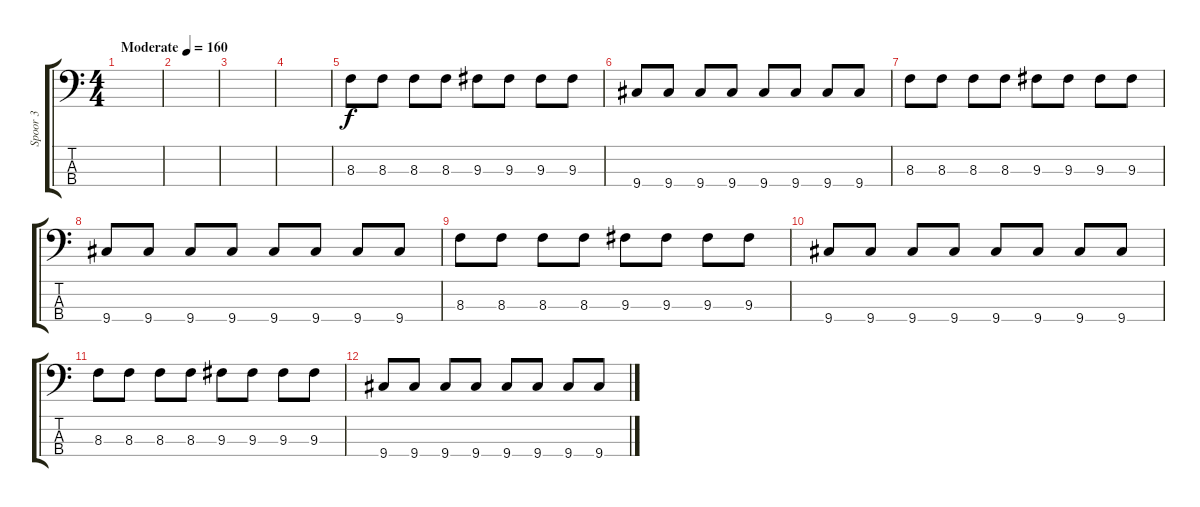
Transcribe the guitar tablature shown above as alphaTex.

\track ("Spoor 3" "Spoor 3") {instrument electricbassfinger}
\staff {score tabs}
\tuning (G2 D2 A1 E1) {hide}
\ts (4 4)
\tempo (160 "Moderate")
\clef f4
\ks c
|
|
|
|
8.3.8 8.3.8 8.3.8 8.3.8 9.3.8 9.3.8 9.3.8 9.3.8 |
9.4.8 9.4.8 9.4.8 9.4.8 9.4.8 9.4.8 9.4.8 9.4.8 |
8.3.8 8.3.8 8.3.8 8.3.8 9.3.8 9.3.8 9.3.8 9.3.8 |
9.4.8 9.4.8 9.4.8 9.4.8 9.4.8 9.4.8 9.4.8 9.4.8 |
8.3.8 8.3.8 8.3.8 8.3.8 9.3.8 9.3.8 9.3.8 9.3.8 |
9.4.8 9.4.8 9.4.8 9.4.8 9.4.8 9.4.8 9.4.8 9.4.8 |
8.3.8 8.3.8 8.3.8 8.3.8 9.3.8 9.3.8 9.3.8 9.3.8 |
9.4.8 9.4.8 9.4.8 9.4.8 9.4.8 9.4.8 9.4.8 9.4.8
